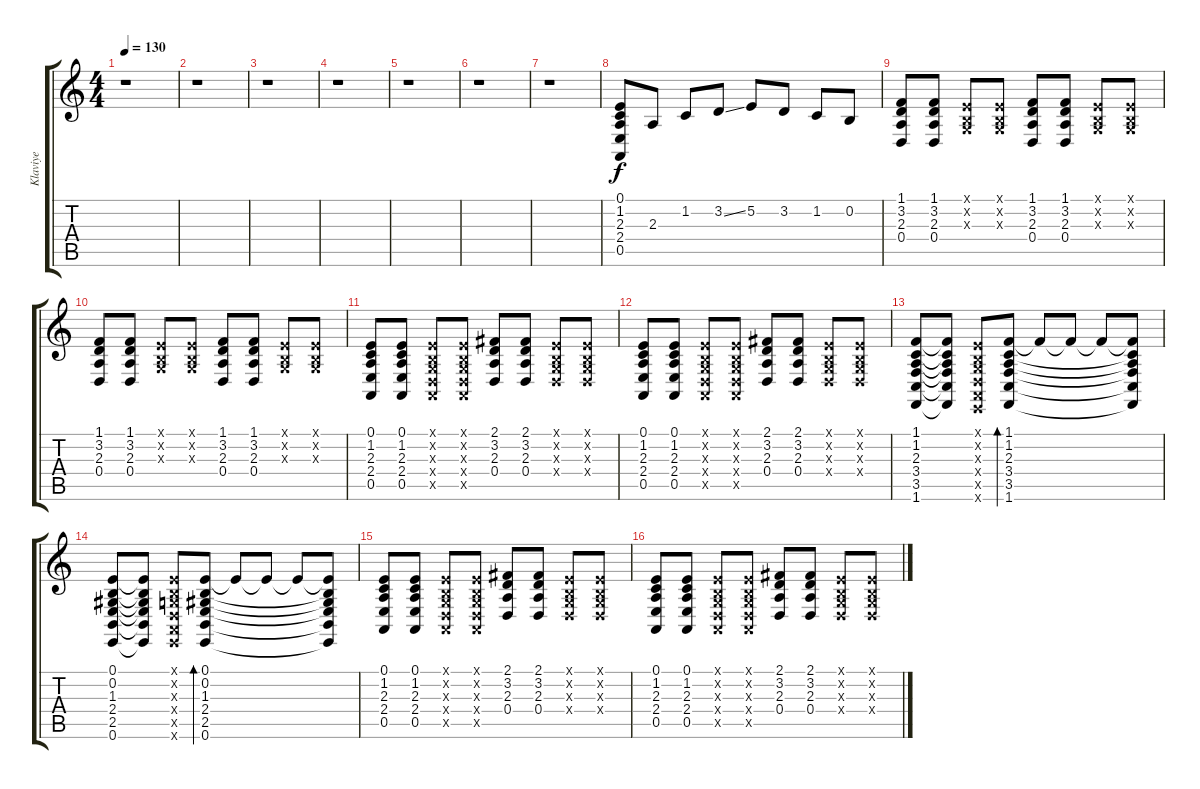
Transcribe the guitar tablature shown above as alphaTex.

\track ("Klaviye" "Klaviye") {instrument honkytonkpiano}
\staff {score tabs}
\tuning (E4 B3 G3 D3 A2 E2) {hide}
\ts (4 4)
\tempo 130
\clef g2
\ks c
r.1{dy f} |
r.1 |
r.1 |
r.1 |
r.1 |
r.1 |
r.1 |
(0.1 1.2 2.3 2.4 0.5).8 2.3.8 1.2.8 3.2{ss}.8 5.2.8 3.2.8 1.2.8 0.2.8 |
(1.1 3.2 2.3 0.4).8 (1.1 3.2 2.3 0.4).8 (0.1{x} 0.2{x} 0.3{x}).8 (0.1{x} 0.2{x} 0.3{x}).8 (1.1 3.2 2.3 0.4).8 (1.1 3.2 2.3 0.4).8 (0.1{x} 0.2{x} 0.3{x}).8 (0.1{x} 0.2{x} 0.3{x}).8 |
(1.1 3.2 2.3 0.4).8 (1.1 3.2 2.3 0.4).8 (0.1{x} 0.2{x} 0.3{x}).8 (0.1{x} 0.2{x} 0.3{x}).8 (1.1 3.2 2.3 0.4).8 (1.1 3.2 2.3 0.4).8 (0.1{x} 0.2{x} 0.3{x}).8 (0.1{x} 0.2{x} 0.3{x}).8 |
(0.1 1.2 2.3 2.4 0.5).8 (0.1 1.2 2.3 2.4 0.5).8 (0.1{x} 0.2{x} 0.3{x} 0.4{x} 0.5{x}).8 (0.1{x} 0.2{x} 0.3{x} 0.4{x} 0.5{x}).8 (2.1 3.2 2.3 0.4).8 (2.1 3.2 2.3 0.4).8 (0.1{x} 0.2{x} 0.3{x} 0.4{x}).8 (0.1{x} 0.2{x} 0.3{x} 0.4{x}).8 |
(0.1 1.2 2.3 2.4 0.5).8 (0.1 1.2 2.3 2.4 0.5).8 (0.1{x} 0.2{x} 0.3{x} 0.4{x} 0.5{x}).8 (0.1{x} 0.2{x} 0.3{x} 0.4{x} 0.5{x}).8 (2.1 3.2 2.3 0.4).8 (2.1 3.2 2.3 0.4).8 (0.1{x} 0.2{x} 0.3{x} 0.4{x}).8 (0.1{x} 0.2{x} 0.3{x} 0.4{x}).8 |
(1.1 1.2 2.3 3.4 3.5 1.6).8 (1.1{t} 1.2{t} 2.3{t} 3.4{t} 3.5{t} 1.6{t}).8 (0.1{x} 0.2{x} 0.3{x} 0.4{x} 0.5{x} 0.6{x}).8 (1.1 1.2 2.3 3.4 3.5 1.6).8{bd 120} 1.1{t}.8 1.1{t}.8 1.1{t}.8 (1.1{t} 1.2{t} 2.3{t} 3.4{t} 3.5{t} 1.6{t}).8 |
(0.1 0.2 1.3 2.4 2.5 0.6).8 (0.1{t} 0.2{t} 1.3{t} 2.4{t} 2.5{t} 0.6{t}).8 (0.1{x} 0.2{x} 0.3{x} 0.4{x} 0.5{x} 0.6{x}).8 (0.1 0.2 1.3 2.4 2.5 0.6).8{bd 120} 0.1{t}.8 0.1{t}.8 0.1{t}.8 (0.1{t} 0.2{t} 1.3{t} 2.4{t} 2.5{t} 0.6{t}).8 |
(0.1 1.2 2.3 2.4 0.5).8 (0.1 1.2 2.3 2.4 0.5).8 (0.1{x} 0.2{x} 0.3{x} 0.4{x} 0.5{x}).8 (0.1{x} 0.2{x} 0.3{x} 0.4{x} 0.5{x}).8 (2.1 3.2 2.3 0.4).8 (2.1 3.2 2.3 0.4).8 (0.1{x} 0.2{x} 0.3{x} 0.4{x}).8 (0.1{x} 0.2{x} 0.3{x} 0.4{x}).8 |
(0.1 1.2 2.3 2.4 0.5).8 (0.1 1.2 2.3 2.4 0.5).8 (0.1{x} 0.2{x} 0.3{x} 0.4{x} 0.5{x}).8 (0.1{x} 0.2{x} 0.3{x} 0.4{x} 0.5{x}).8 (2.1 3.2 2.3 0.4).8 (2.1 3.2 2.3 0.4).8 (0.1{x} 0.2{x} 0.3{x} 0.4{x}).8 (0.1{x} 0.2{x} 0.3{x} 0.4{x}).8
